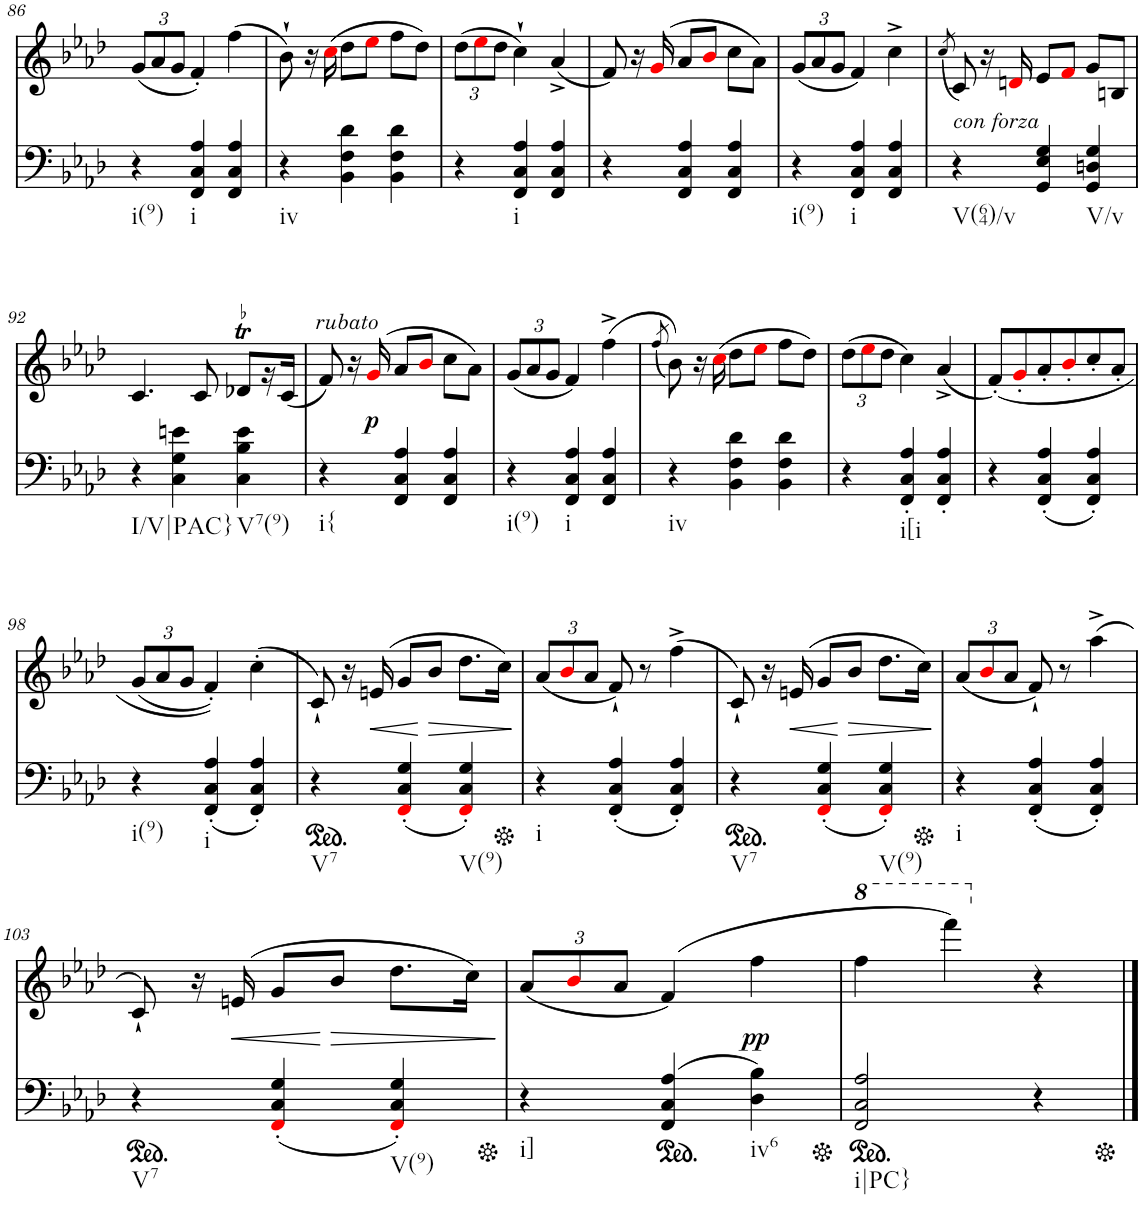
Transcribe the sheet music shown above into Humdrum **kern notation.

**kern	**kern	**dynam
*part2	*part1	*part1
*staff2	*staff1	*staff1
*I"piano	*I"piano	*
*I'Pno	*I'Pno	*
!!LO:PB:g=z
*clefF4	*clefG2	*
*k[b-e-a-d-]	*k[b-e-a-d-]	*
*f:	*f:	*
*M3/4	*M3/4	*
*	*Xbrackettup	*
=86	=86	=86
!LO:TX:b:t=i(9)	!	!
4r	(12g/L	.
.	12a-/	.
.	12g/J	.
!LO:TX:b:t=i	!	!
4FF/ 4C/ 4A-/	4f'/)	.
4FF/ 4C/ 4A-/	(4ff\	.
=87	=87	=87
!LO:TX:b:t=iv	!	!
4r	8b-`\)	.
.	16r	.
.	(16cci\	.
4BB-\ 4F\ 4d-\	8dd-\L	.
.	8ee-i\J	.
4BB-\ 4F\ 4d-\	8ff\L	.
.	8dd-\J)	.
=88	=88	=88
4r	(12dd-\L	.
.	12ee-i\	.
.	12dd-\J	.
!LO:TX:b:t=i	!	!
4FF/ 4C/ 4A-/	4cc`\)	.
4FF/ 4C/ 4A-/	(4a-^/	.
=89	=89	=89
4r	8f/)	.
.	16r	.
.	(16gi/	.
4FF/ 4C/ 4A-/	8a-/L	.
.	8b-i/J	.
4FF/ 4C/ 4A-/	8cc\L	.
.	8a-\J)	.
=90	=90	=90
!LO:TX:b:t=i(9)	!	!
4r	(12g/L	.
.	12a-/	.
.	12g/J	.
!LO:TX:b:t=i	!	!
4FF/ 4C/ 4A-/	4f/)	.
4FF/ 4C/ 4A-/	4cc^\	.
=91	=91	=91
.	(8qcc/	.
!	!LO:TX:b:i:t=con forza	!
!LO:TX:b:t=V(64)/v	!	!
4r	8c/)	.
.	16r	.
.	16dni/	.
4GG/ 4E-/ 4G/	8e-/L	.
.	8fi/J	.
!LO:TX:b:t=V/v	!	!
4GG/ 4Dn/ 4G/	8g/L	.
.	8Bn/J	.
!!LO:LB:g=z
=92	=92	=92
!LO:TX:b:t=I/V|PAC}	!	!
4r	4.c/	.
4C\ 4G\ 4en\	.	.
.	8c/	.
!LO:TX:b:t=V7(9)	!	!
!	!LO:TR:acc=-	!
4C\ 4B-\ 4e\	8d-XT/L	.
.	16r	.
.	(16c/JJ	.
=93	=93	=93
!	!LO:TX:b:i:t=rubato	!
!LO:TX:b:t=i{	!	!
4r	8f/)	.
.	16r	.
!	!	!LO:DY:b
.	(16gi/	p
4FF/ 4C/ 4A-/	8a-/L	.
.	8b-i/J	.
4FF/ 4C/ 4A-/	8cc\L	.
.	8a-\J)	.
=94	=94	=94
!LO:TX:b:t=i(9)	!	!
4r	(12g/L	.
.	12a-/	.
.	12g/J	.
!LO:TX:b:t=i	!	!
4FF/ 4C/ 4A-/	4f/)	.
4FF/ 4C/ 4A-/	(4ff^\	.
=95	=95	=95
.	(8qff/	.
!LO:TX:b:t=iv	!	!
4r	8b-\))	.
.	16r	.
.	(16cci\	.
4BB-\ 4F\ 4d-\	8dd-\L	.
.	8ee-i\J	.
4BB-\ 4F\ 4d-\	8ff\L	.
.	8dd-\J)	.
=96	=96	=96
4r	(12dd-\L	.
.	12ee-i\	.
.	12dd-\J	.
!LO:TX:b:t=i[i	!	!
4FF/' 4C/' 4A-/'	4cc\)	.
4FF/' 4C/' 4A-/'	(4a-^/	.
=97	=97	=97
4r	(8f'/L)	.
.	8g'i/	.
(4FF/' 4C/' 4A-/'	8a-'/	.
.	8b-'i/	.
4FF/' 4C/' 4A-/')	8cc'/	.
.	8a-'/J	.
!!LO:LB:g=z
=98	=98	=98
!LO:TX:b:t=i(9)	!	!
4r	(12g/L	.
.	12a-/	.
.	12g/J	.
!LO:TX:b:t=i	!	!
(4FF/' 4C/' 4A-/'	4f'/))	.
4FF/' 4C/' 4A-/')	(4cc'\	.
=99	=99	=99
*ped	*	*
!LO:TX:b:t=V7	!	!
4r	8c`/)	.
.	16r	.
!	!	!LO:HP:b
.	(16en/	<
(4FFi/' 4C/' 4G/'	8g/L	.
!	!	!LO:HP:n=1:b
.	8b-/J	[ >
!LO:TX:b:t=V(9)	!	!
4FFi/' 4C/' 4G/')	8.dd-\L	.
.	16cc\Jk)	.
.	.	]
=100	=100	=100
*Xped	*	*
!LO:TX:b:t=i	!	!
4r	(12a-/L	.
.	12b-i/	.
.	12a-/J	.
(4FF/' 4C/' 4A-/'	8f`/)	.
.	8r	.
4FF/' 4C/' 4A-/')	(4ff^\	.
=101	=101	=101
*ped	*	*
!LO:TX:b:t=V7	!	!
4r	8c`/)	.
.	16r	.
!	!	!LO:HP:b
.	(16en/	<
(4FFi/' 4C/' 4G/'	8g/L	.
!	!	!LO:HP:n=1:b
.	8b-/J	[ >
!LO:TX:b:t=V(9)	!	!
4FFi/' 4C/' 4G/')	8.dd-\L	.
.	16cc\Jk)	.
.	.	]
=102	=102	=102
*Xped	*	*
!LO:TX:b:t=i	!	!
4r	(12a-/L	.
.	12b-i/	.
.	12a-/J	.
(4FF/' 4C/' 4A-/'	8f`/)	.
.	8r	.
4FF/' 4C/' 4A-/')	(4aa-^\	.
!!LO:LB:g=z
=103	=103	=103
*ped	*	*
!LO:TX:b:t=V7	!	!
4r	8c`/)	.
.	16r	.
!	!	!LO:HP:b
.	(16en/	<
(4FFi/' 4C/' 4G/'	8g/L	.
!	!	!LO:HP:n=1:b
.	8b-/J	[ >
!LO:TX:b:t=V(9)	!	!
4FFi/' 4C/' 4G/')	8.dd-\L	.
.	16cc\Jk)	.
.	.	]
=104	=104	=104
*Xped	*	*
!LO:TX:b:t=i]	!	!
4r	(12a-/L	.
.	12b-i/	.
.	12a-/J	.
*ped	*	*
(4FF/ 4C/ 4A-/	(4f/)	.
!LO:TX:b:t=iv6	!	!
!	!	!LO:DY:b
4D-\ 4B-\)	4ff\	pp
=105	=105	=105
*Xped	*	*
*ped	*	*
*	*8va	*
!LO:TX:b:t=i|PC}	!	!
2FF/ 2C/ 2A-/	4fff\	.
.	4ffff\)	.
*	*X8va	*
4r	4r	.
*Xped	*	*
==	==	==
*-	*-	*-
